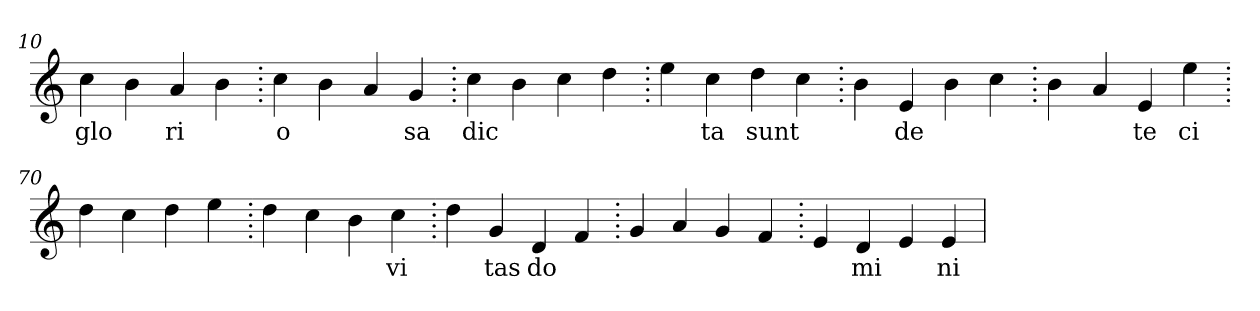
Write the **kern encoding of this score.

**kern	**text
*part1	*part1
*staff1	*staff1
*clefG2	*
=10.	=10.
4cc	glo
4b	.
4a	ri
4b	.
=20.	=20.
4cc	o
4b	.
4a	.
4g	sa
=30.	=30.
4cc	dic
4b	.
4cc	.
4dd	.
=40.	=40.
4ee	.
4cc	ta
4dd	sunt
4cc	.
=50.	=50.
4b	.
4e	de
4b	.
4cc	.
=60.	=60.
4b	.
4a	.
4e	te
4ee	ci
=70.	=70.
4dd	.
4cc	.
4dd	.
4ee	.
=80.	=80.
4dd	.
4cc	.
4b	.
4cc	vi
=90.	=90.
4dd	.
4g	tas
4d	do
4f	.
=100.	=100.
4g	.
4a	.
4g	.
4f	.
=110.	=110.
4e	.
4d	mi
4e	.
4e	ni
=	=
*-	*-
